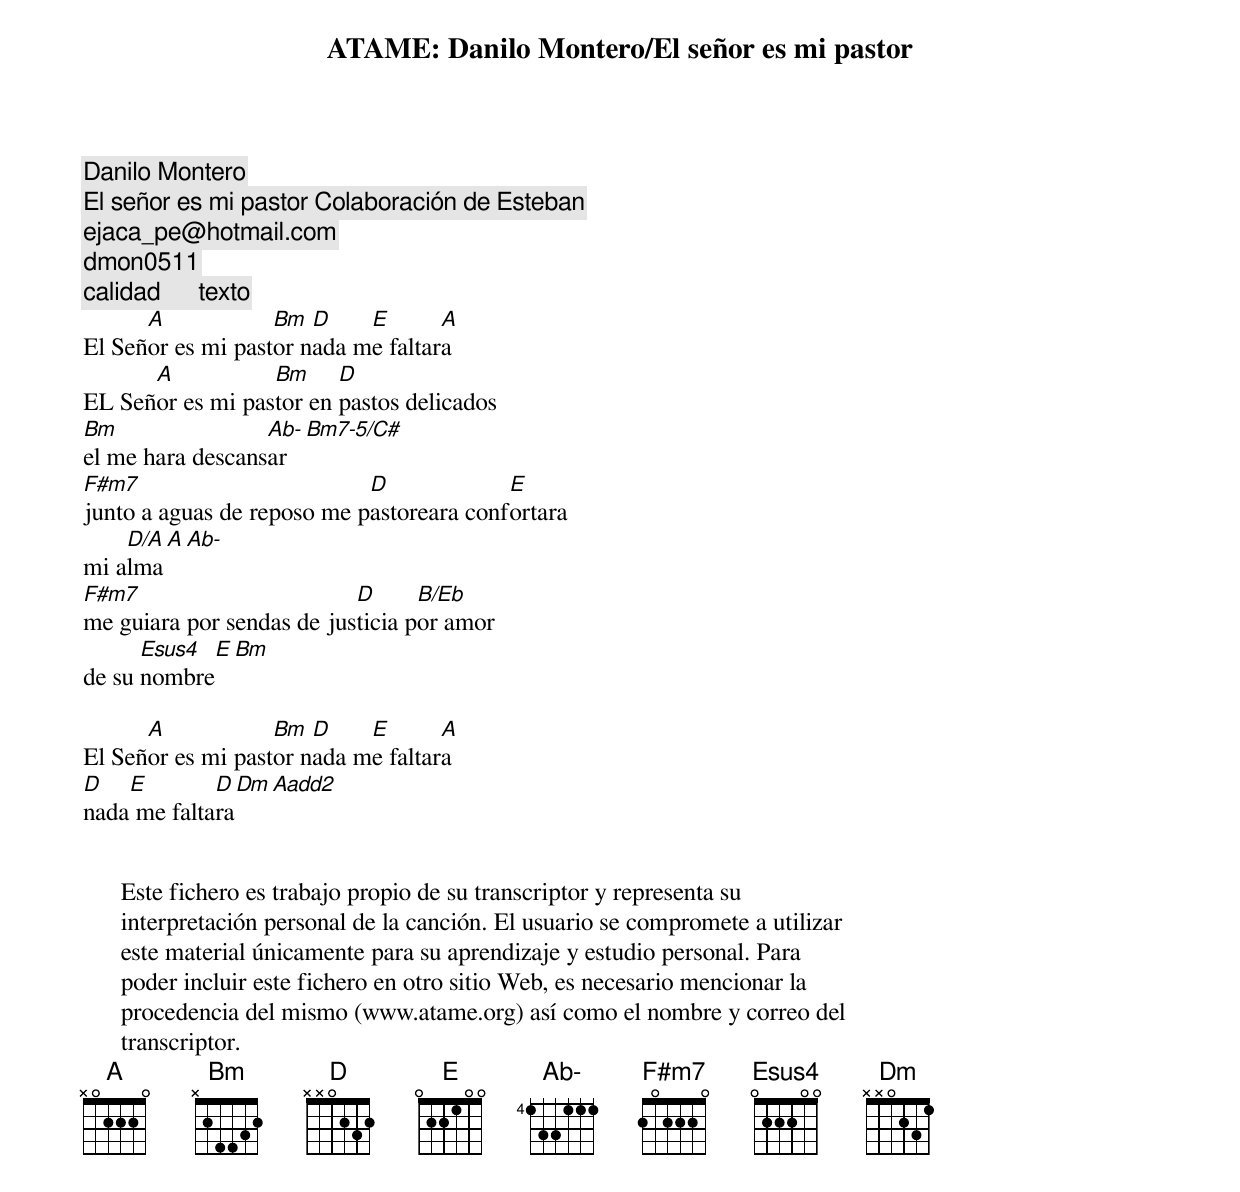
ATAME: Danilo Montero/El señor es mi pastor

      Danilo Montero
      El señor es mi pastor Colaboración de Esteban
      ejaca_pe@hotmail.com
       dmon0511
      calidad      texto
      A            Bm  D    E       A
El Señor es mi pastor nada me faltara
      A           Bm     D
EL Señor es mi pastor en pastos delicados
Bm                Ab-       Bm7-5/C#
el me hara descansar
F#m7                        D             E
junto a aguas de reposo me pastoreara confortara
    D/A A  Ab-
mi alma
F#m7                       D      B/Eb
me guiara por sendas de justicia por amor
      Esus4  E   Bm
de su nombre

      A            Bm  D    E       A
El Señor es mi pastor nada me faltara
D   E        D Dm  Aadd2
nada me faltara


      Este fichero es trabajo propio de su transcriptor y representa su
      interpretación personal de la canción. El usuario se compromete a utilizar
      este material únicamente para su aprendizaje y estudio personal. Para
      poder incluir este fichero en otro sitio Web, es necesario mencionar la
      procedencia del mismo (www.atame.org) así como el nombre y correo del
      transcriptor.
